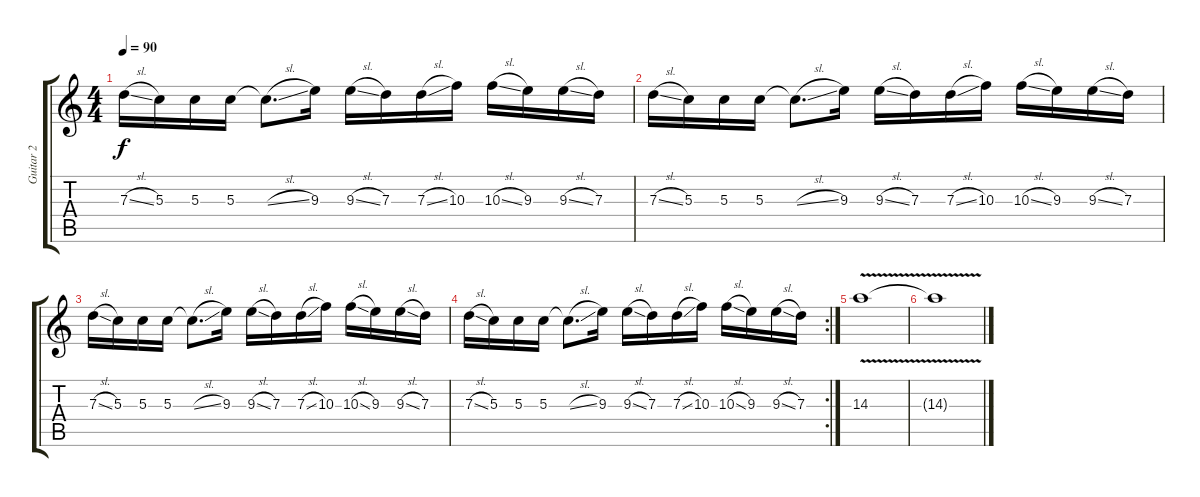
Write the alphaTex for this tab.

\track ("Guitar 2" "Guitar 2") {instrument distortionguitar}
\staff {score tabs}
\tuning (E4 B3 G3 D3 A2 E2) {hide}
\ts (4 4)
\tempo 90
\clef g2
\ks c
7.3{sl}.16{dy f} 5.3.16 5.3.16 5.3.16 5.3{sl t}.8{d} 9.3.16 9.3{sl}.16 7.3.16 7.3{sl}.16 10.3.16 10.3{sl}.16 9.3.16 9.3{sl}.16 7.3.16 |
7.3{sl}.16 5.3.16 5.3.16 5.3.16 5.3{sl t}.8{d} 9.3.16 9.3{sl}.16 7.3.16 7.3{sl}.16 10.3.16 10.3{sl}.16 9.3.16 9.3{sl}.16 7.3.16 |
7.3{sl}.16 5.3.16 5.3.16 5.3.16 5.3{sl t}.8{d} 9.3.16 9.3{sl}.16 7.3.16 7.3{sl}.16 10.3.16 10.3{sl}.16 9.3.16 9.3{sl}.16 7.3.16 |
\rc 2
7.3{sl}.16 5.3.16 5.3.16 5.3.16 5.3{sl t}.8{d} 9.3.16 9.3{sl}.16 7.3.16 7.3{sl}.16 10.3.16 10.3{sl}.16 9.3.16 9.3{sl}.16 7.3.16 |
14.3{v}.1 |
14.3{t}.1
